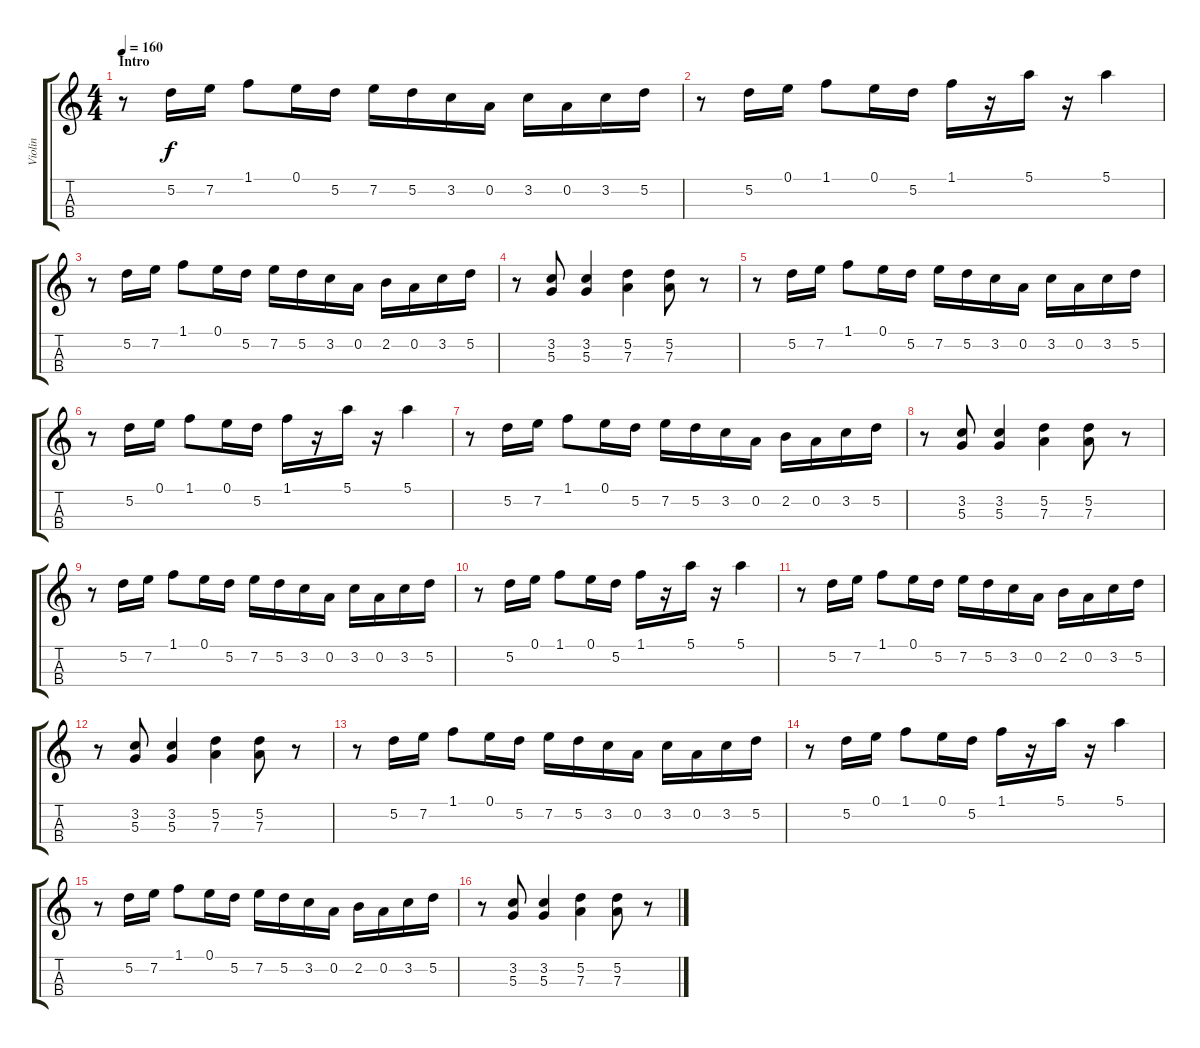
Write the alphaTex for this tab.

\track ("Violin" "Violin") {instrument violin}
\staff {score tabs}
\tuning (E5 A4 D4 G3) {hide}
\ts (4 4)
\section ("" "Intro")
\tempo 160
\clef g2
\ks c
r.8{dy f instrument violin} 5.2.16 7.2.16 1.1.8 0.1.16 5.2.16 7.2.16 5.2.16 3.2.16 0.2.16 3.2.16 0.2.16 3.2.16 5.2.16 |
r.8 5.2.16 0.1.16 1.1.8 0.1.16 5.2.16 1.1.16 r.16 5.1.16 r.16 5.1.4 |
r.8 5.2.16 7.2.16 1.1.8 0.1.16 5.2.16 7.2.16 5.2.16 3.2.16 0.2.16 2.2.16 0.2.16 3.2.16 5.2.16 |
r.8 (3.2 5.3).8 (3.2 5.3).4 (5.2 7.3).4 (5.2 7.3).8 r.8 |
r.8 5.2.16 7.2.16 1.1.8 0.1.16 5.2.16 7.2.16 5.2.16 3.2.16 0.2.16 3.2.16 0.2.16 3.2.16 5.2.16 |
r.8 5.2.16 0.1.16 1.1.8 0.1.16 5.2.16 1.1.16 r.16 5.1.16 r.16 5.1.4 |
r.8 5.2.16 7.2.16 1.1.8 0.1.16 5.2.16 7.2.16 5.2.16 3.2.16 0.2.16 2.2.16 0.2.16 3.2.16 5.2.16 |
r.8 (3.2 5.3).8 (3.2 5.3).4 (5.2 7.3).4 (5.2 7.3).8 r.8 |
r.8 5.2.16 7.2.16 1.1.8 0.1.16 5.2.16 7.2.16 5.2.16 3.2.16 0.2.16 3.2.16 0.2.16 3.2.16 5.2.16 |
r.8 5.2.16 0.1.16 1.1.8 0.1.16 5.2.16 1.1.16 r.16 5.1.16 r.16 5.1.4 |
r.8 5.2.16 7.2.16 1.1.8 0.1.16 5.2.16 7.2.16 5.2.16 3.2.16 0.2.16 2.2.16 0.2.16 3.2.16 5.2.16 |
r.8 (3.2 5.3).8 (3.2 5.3).4 (5.2 7.3).4 (5.2 7.3).8 r.8 |
r.8 5.2.16 7.2.16 1.1.8 0.1.16 5.2.16 7.2.16 5.2.16 3.2.16 0.2.16 3.2.16 0.2.16 3.2.16 5.2.16 |
r.8 5.2.16 0.1.16 1.1.8 0.1.16 5.2.16 1.1.16 r.16 5.1.16 r.16 5.1.4 |
r.8 5.2.16 7.2.16 1.1.8 0.1.16 5.2.16 7.2.16 5.2.16 3.2.16 0.2.16 2.2.16 0.2.16 3.2.16 5.2.16 |
r.8 (3.2 5.3).8 (3.2 5.3).4 (5.2 7.3).4 (5.2 7.3).8 r.8
